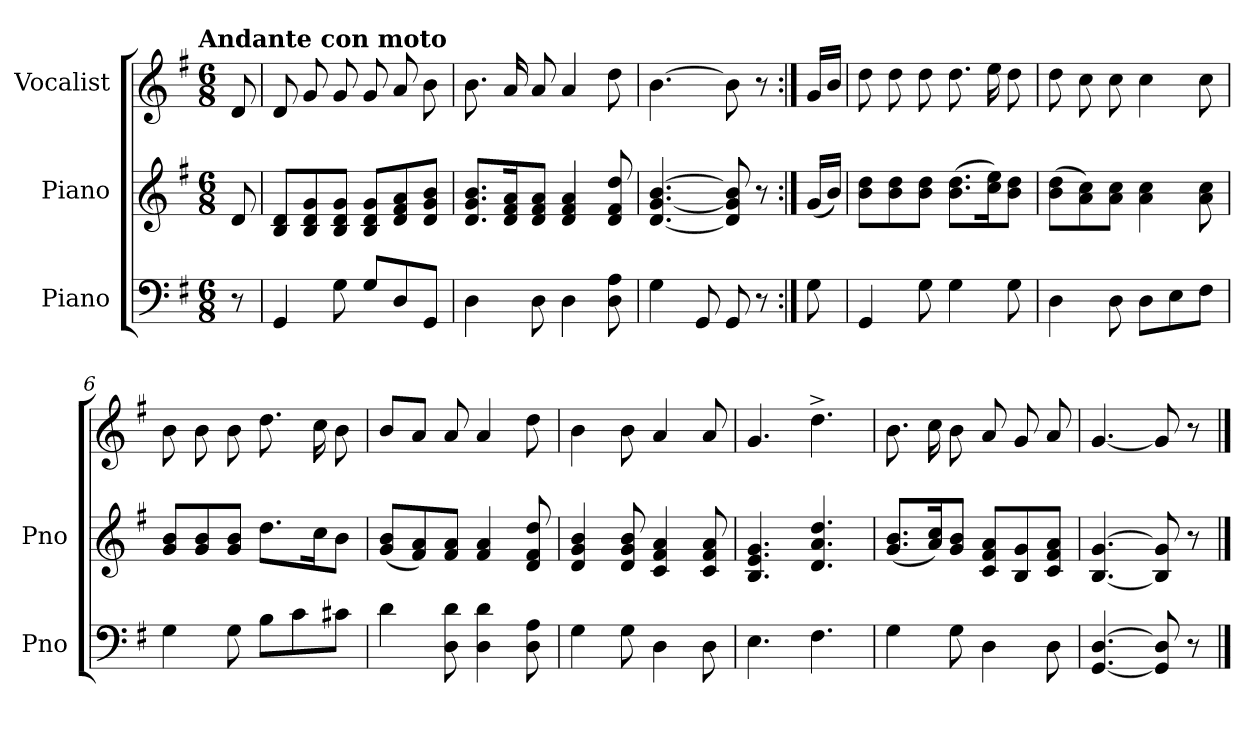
**kern	**kern	**kern
*part3	*part2	*part1
*staff3	*staff2	*staff1
*I"Piano	*I"Piano	*I"Vocalist
*I'Pno	*I'Pno	*
*clefF4	*clefG2	*clefG2
*k[f#]	*k[f#]	*k[f#]
*G:	*G:	*G:
!!LO:TX:omd:t=Andante con moto
*M6/8	*M6/8	*M6/8
*MM92	*MM92	*MM92
=	=	=
8r	8d	8d
=1	=1	=1
4GG	8B 8dL	8d
.	8B 8d 8g	8g
8G	8B 8d 8gJ	8g
8GL	8B 8d 8gL	8g
8D	8d 8f# 8a	8a
8GGJ	8d 8g 8bJ	8b
=2	=2	=2
4D	8.d 8.g 8.bL	8.b
.	16d 16f# 16aK	16a
8D	8d 8f# 8aJ	8a
4D	4d 4f# 4a	4a
8D 8A	8d 8f# 8dd	8dd
=3	=3	=3
4G	[4.d [4.g [4.b	[4.b
8GG	.	.
8GG	8d] 8g] 8b]	8b]
8r	8r	8r
=:|!	=:|!	=:|!
8G	(16gLL	16gLL
.	16bJJ)	16bJJ
=4	=4	=4
4GG	8b 8ddL	8dd
.	8b 8dd	8dd
8G	8b 8ddJ	8dd
4G	(8.b 8.ddL	8.dd
.	16cc 16eeK)	16ee
8G	8b 8ddJ	8dd
=5	=5	=5
4D	(8b 8ddL	8dd
.	8a 8cc)	8cc
8D	8a 8ccJ	8cc
8DL	4a 4cc	4cc
8E	.	.
8F#J	8a 8cc	8cc
=6	=6	=6
4G	8g 8bL	8b
.	8g 8b	8b
8G	8g 8bJ	8b
8BL	8.ddL	8.dd
8c	.	.
.	16ccK	16cc
8c#XJ	8bJ	8b
=7	=7	=7
4d	(8g 8bL	8bL
.	8f# 8a)	8aJ
8D 8d	8f# 8aJ	8a
4D 4d	4f# 4a	4a
8D 8A	8d 8f# 8dd	8dd
=8	=8	=8
4G	4d 4g 4b	4b
8G	8d 8g 8b	8b
4D	4c 4f# 4a	4a
8D	8c 8f# 8a	8a
=9	=9	=9
4.E	4.B 4.e 4.g	4.g
4.F#	4.d 4.a 4.dd	4.dd^
=10	=10	=10
4G	(8.g 8.bL	8.b
.	16a 16ccK)	16cc
8G	8g 8bJ	8b
4D	8c 8f# 8aL	8a
.	8B 8g	8g
8D	8c 8f# 8aJ	8a
=11	=11	=11
[4.GG [4.D	[4.B [4.g	[4.g
8GG] 8D]	8B] 8g]	8g]
8r	8r	8r
==	==	==
*-	*-	*-
